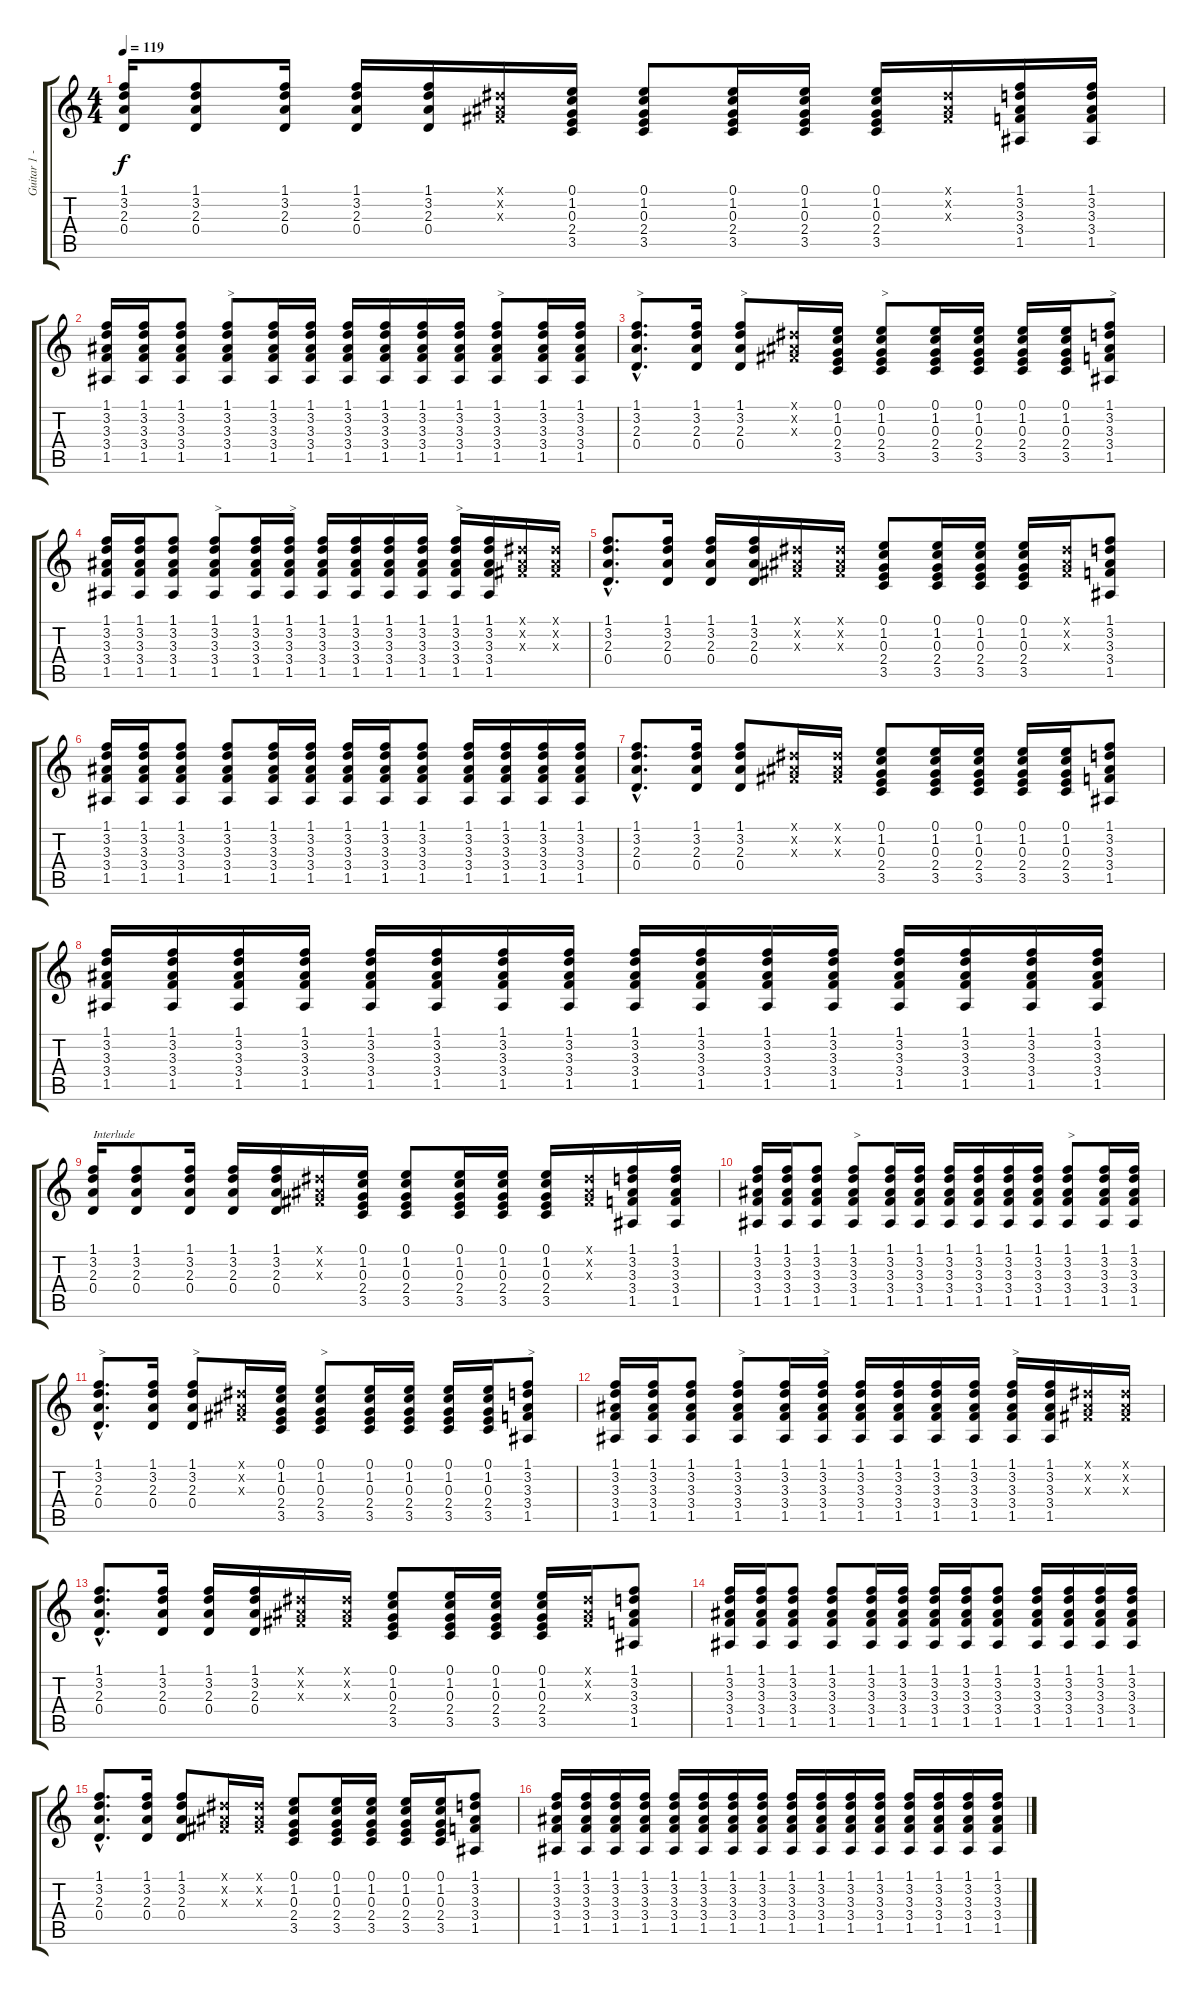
\track ("Guitar 1 - Acoustic " "Guitar 1 -") {instrument acousticguitarsteel}
\staff {score tabs}
\tuning (E4 B3 G3 D3 A2 E2) {hide}
\ts (4 4)
\tempo 119
\clef g2
\ks c
(1.1 3.2 2.3 0.4).16{dy f} (1.1 3.2 2.3 0.4).8 (1.1 3.2 2.3 0.4).16 (1.1 3.2 2.3 0.4).16 (1.1 3.2 2.3 0.4).16 (-1.1{x} -1.2{x} -1.3{x}).16 (0.1 1.2 0.3 2.4 3.5).16 (0.1 1.2 0.3 2.4 3.5).8 (0.1 1.2 0.3 2.4 3.5).16 (0.1 1.2 0.3 2.4 3.5).16 (0.1 1.2 0.3 2.4 3.5).16 (-1.1{x} -1.2{x} -1.3{x}).16 (1.1 3.2 3.3 3.4 1.5).16 (1.1 3.2 3.3 3.4 1.5).16 |
(1.1 3.2 3.3 3.4 1.5).16 (1.1 3.2 3.3 3.4 1.5).16 (1.1 3.2 3.3 3.4 1.5).8 (1.1 3.2 3.3 3.4 1.5).8{txt ">"} (1.1 3.2 3.3 3.4 1.5).16 (1.1 3.2 3.3 3.4 1.5).16 (1.1 3.2 3.3 3.4 1.5).16 (1.1 3.2 3.3 3.4 1.5).16 (1.1 3.2 3.3 3.4 1.5).16 (1.1 3.2 3.3 3.4 1.5).16 (1.1 3.2 3.3 3.4 1.5).8{txt ">"} (1.1 3.2 3.3 3.4 1.5).16 (1.1 3.2 3.3 3.4 1.5).16 |
(1.1{hac} 3.2{hac} 2.3{hac} 0.4{hac}).8{d txt ">"} (1.1 3.2 2.3 0.4).16 (1.1 3.2 2.3 0.4).8{txt ">"} (-1.1{x} -1.2{x} -1.3{x}).16 (0.1 1.2 0.3 2.4 3.5).16 (0.1 1.2 0.3 2.4 3.5).8{txt ">"} (0.1 1.2 0.3 2.4 3.5).16 (0.1 1.2 0.3 2.4 3.5).16 (0.1 1.2 0.3 2.4 3.5).16 (0.1 1.2 0.3 2.4 3.5).16 (1.1 3.2 3.3 3.4 1.5).8{txt ">"} |
(1.1 3.2 3.3 3.4 1.5).16 (1.1 3.2 3.3 3.4 1.5).16 (1.1 3.2 3.3 3.4 1.5).8 (1.1 3.2 3.3 3.4 1.5).8{txt ">"} (1.1 3.2 3.3 3.4 1.5).16 (1.1 3.2 3.3 3.4 1.5).16{txt ">"} (1.1 3.2 3.3 3.4 1.5).16 (1.1 3.2 3.3 3.4 1.5).16 (1.1 3.2 3.3 3.4 1.5).16 (1.1 3.2 3.3 3.4 1.5).16 (1.1 3.2 3.3 3.4 1.5).16{txt ">"} (1.1 3.2 3.3 3.4 1.5).16 (-1.1{x} -1.2{x} -1.3{x}).16 (-1.1{x} -1.2{x} -1.3{x}).16 |
(1.1{hac} 3.2{hac} 2.3{hac} 0.4{hac}).8{d} (1.1 3.2 2.3 0.4).16 (1.1 3.2 2.3 0.4).16 (1.1 3.2 2.3 0.4).16 (-1.1{x} -1.2{x} -1.3{x}).16 (-1.1{x} -1.2{x} -1.3{x}).16 (0.1 1.2 0.3 2.4 3.5).8 (0.1 1.2 0.3 2.4 3.5).16 (0.1 1.2 0.3 2.4 3.5).16 (0.1 1.2 0.3 2.4 3.5).16 (-1.1{x} -1.2{x} -1.3{x}).16 (1.1 3.2 3.3 3.4 1.5).8 |
(1.1 3.2 3.3 3.4 1.5).16 (1.1 3.2 3.3 3.4 1.5).16 (1.1 3.2 3.3 3.4 1.5).8 (1.1 3.2 3.3 3.4 1.5).8 (1.1 3.2 3.3 3.4 1.5).16 (1.1 3.2 3.3 3.4 1.5).16 (1.1 3.2 3.3 3.4 1.5).16 (1.1 3.2 3.3 3.4 1.5).16 (1.1 3.2 3.3 3.4 1.5).8 (1.1 3.2 3.3 3.4 1.5).16 (1.1 3.2 3.3 3.4 1.5).16 (1.1 3.2 3.3 3.4 1.5).16 (1.1 3.2 3.3 3.4 1.5).16 |
(1.1{hac} 3.2{hac} 2.3{hac} 0.4{hac}).8{d} (1.1 3.2 2.3 0.4).16 (1.1 3.2 2.3 0.4).8 (-1.1{x} -1.2{x} -1.3{x}).16 (-1.1{x} -1.2{x} -1.3{x}).16 (0.1 1.2 0.3 2.4 3.5).8 (0.1 1.2 0.3 2.4 3.5).16 (0.1 1.2 0.3 2.4 3.5).16 (0.1 1.2 0.3 2.4 3.5).16 (0.1 1.2 0.3 2.4 3.5).16 (1.1 3.2 3.3 3.4 1.5).8 |
(1.1 3.2 3.3 3.4 1.5).16 (1.1 3.2 3.3 3.4 1.5).16 (1.1 3.2 3.3 3.4 1.5).16 (1.1 3.2 3.3 3.4 1.5).16 (1.1 3.2 3.3 3.4 1.5).16 (1.1 3.2 3.3 3.4 1.5).16 (1.1 3.2 3.3 3.4 1.5).16 (1.1 3.2 3.3 3.4 1.5).16 (1.1 3.2 3.3 3.4 1.5).16 (1.1 3.2 3.3 3.4 1.5).16 (1.1 3.2 3.3 3.4 1.5).16 (1.1 3.2 3.3 3.4 1.5).16 (1.1 3.2 3.3 3.4 1.5).16 (1.1 3.2 3.3 3.4 1.5).16 (1.1 3.2 3.3 3.4 1.5).16 (1.1 3.2 3.3 3.4 1.5).16 |
(1.1 3.2 2.3 0.4).16{txt "Interlude"} (1.1 3.2 2.3 0.4).8 (1.1 3.2 2.3 0.4).16 (1.1 3.2 2.3 0.4).16 (1.1 3.2 2.3 0.4).16 (-1.1{x} -1.2{x} -1.3{x}).16 (0.1 1.2 0.3 2.4 3.5).16 (0.1 1.2 0.3 2.4 3.5).8 (0.1 1.2 0.3 2.4 3.5).16 (0.1 1.2 0.3 2.4 3.5).16 (0.1 1.2 0.3 2.4 3.5).16 (-1.1{x} -1.2{x} -1.3{x}).16 (1.1 3.2 3.3 3.4 1.5).16 (1.1 3.2 3.3 3.4 1.5).16 |
(1.1 3.2 3.3 3.4 1.5).16 (1.1 3.2 3.3 3.4 1.5).16 (1.1 3.2 3.3 3.4 1.5).8 (1.1 3.2 3.3 3.4 1.5).8{txt ">"} (1.1 3.2 3.3 3.4 1.5).16 (1.1 3.2 3.3 3.4 1.5).16 (1.1 3.2 3.3 3.4 1.5).16 (1.1 3.2 3.3 3.4 1.5).16 (1.1 3.2 3.3 3.4 1.5).16 (1.1 3.2 3.3 3.4 1.5).16 (1.1 3.2 3.3 3.4 1.5).8{txt ">"} (1.1 3.2 3.3 3.4 1.5).16 (1.1 3.2 3.3 3.4 1.5).16 |
(1.1{hac} 3.2{hac} 2.3{hac} 0.4{hac}).8{d txt ">"} (1.1 3.2 2.3 0.4).16 (1.1 3.2 2.3 0.4).8{txt ">"} (-1.1{x} -1.2{x} -1.3{x}).16 (0.1 1.2 0.3 2.4 3.5).16 (0.1 1.2 0.3 2.4 3.5).8{txt ">"} (0.1 1.2 0.3 2.4 3.5).16 (0.1 1.2 0.3 2.4 3.5).16 (0.1 1.2 0.3 2.4 3.5).16 (0.1 1.2 0.3 2.4 3.5).16 (1.1 3.2 3.3 3.4 1.5).8{txt ">"} |
(1.1 3.2 3.3 3.4 1.5).16 (1.1 3.2 3.3 3.4 1.5).16 (1.1 3.2 3.3 3.4 1.5).8 (1.1 3.2 3.3 3.4 1.5).8{txt ">"} (1.1 3.2 3.3 3.4 1.5).16 (1.1 3.2 3.3 3.4 1.5).16{txt ">"} (1.1 3.2 3.3 3.4 1.5).16 (1.1 3.2 3.3 3.4 1.5).16 (1.1 3.2 3.3 3.4 1.5).16 (1.1 3.2 3.3 3.4 1.5).16 (1.1 3.2 3.3 3.4 1.5).16{txt ">"} (1.1 3.2 3.3 3.4 1.5).16 (-1.1{x} -1.2{x} -1.3{x}).16 (-1.1{x} -1.2{x} -1.3{x}).16 |
(1.1{hac} 3.2{hac} 2.3{hac} 0.4{hac}).8{d} (1.1 3.2 2.3 0.4).16 (1.1 3.2 2.3 0.4).16 (1.1 3.2 2.3 0.4).16 (-1.1{x} -1.2{x} -1.3{x}).16 (-1.1{x} -1.2{x} -1.3{x}).16 (0.1 1.2 0.3 2.4 3.5).8 (0.1 1.2 0.3 2.4 3.5).16 (0.1 1.2 0.3 2.4 3.5).16 (0.1 1.2 0.3 2.4 3.5).16 (-1.1{x} -1.2{x} -1.3{x}).16 (1.1 3.2 3.3 3.4 1.5).8 |
(1.1 3.2 3.3 3.4 1.5).16 (1.1 3.2 3.3 3.4 1.5).16 (1.1 3.2 3.3 3.4 1.5).8 (1.1 3.2 3.3 3.4 1.5).8 (1.1 3.2 3.3 3.4 1.5).16 (1.1 3.2 3.3 3.4 1.5).16 (1.1 3.2 3.3 3.4 1.5).16 (1.1 3.2 3.3 3.4 1.5).16 (1.1 3.2 3.3 3.4 1.5).8 (1.1 3.2 3.3 3.4 1.5).16 (1.1 3.2 3.3 3.4 1.5).16 (1.1 3.2 3.3 3.4 1.5).16 (1.1 3.2 3.3 3.4 1.5).16 |
(1.1{hac} 3.2{hac} 2.3{hac} 0.4{hac}).8{d} (1.1 3.2 2.3 0.4).16 (1.1 3.2 2.3 0.4).8 (-1.1{x} -1.2{x} -1.3{x}).16 (-1.1{x} -1.2{x} -1.3{x}).16 (0.1 1.2 0.3 2.4 3.5).8 (0.1 1.2 0.3 2.4 3.5).16 (0.1 1.2 0.3 2.4 3.5).16 (0.1 1.2 0.3 2.4 3.5).16 (0.1 1.2 0.3 2.4 3.5).16 (1.1 3.2 3.3 3.4 1.5).8 |
(1.1 3.2 3.3 3.4 1.5).16 (1.1 3.2 3.3 3.4 1.5).16 (1.1 3.2 3.3 3.4 1.5).16 (1.1 3.2 3.3 3.4 1.5).16 (1.1 3.2 3.3 3.4 1.5).16 (1.1 3.2 3.3 3.4 1.5).16 (1.1 3.2 3.3 3.4 1.5).16 (1.1 3.2 3.3 3.4 1.5).16 (1.1 3.2 3.3 3.4 1.5).16 (1.1 3.2 3.3 3.4 1.5).16 (1.1 3.2 3.3 3.4 1.5).16 (1.1 3.2 3.3 3.4 1.5).16 (1.1 3.2 3.3 3.4 1.5).16 (1.1 3.2 3.3 3.4 1.5).16 (1.1 3.2 3.3 3.4 1.5).16 (1.1 3.2 3.3 3.4 1.5).16
